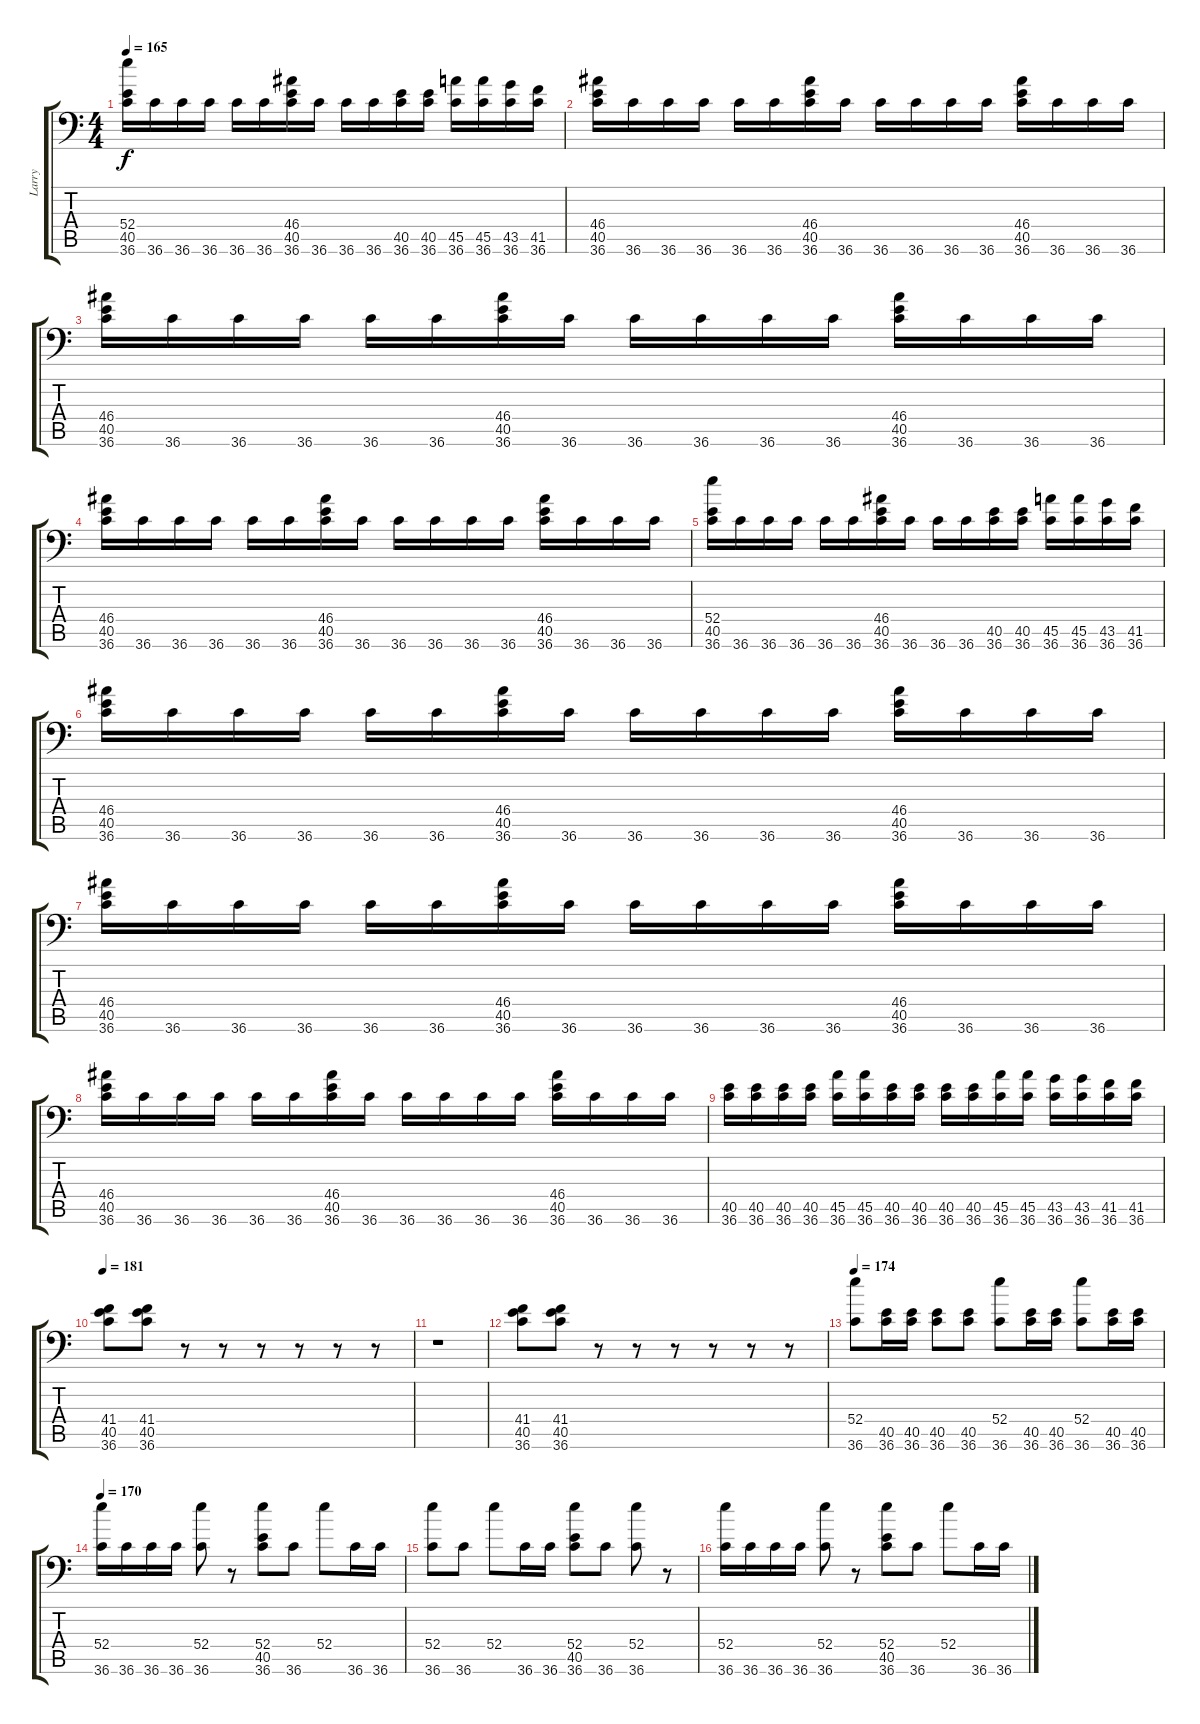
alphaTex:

\track ("Larry" "Larry") {instrument acousticgrandpiano}
\staff {score tabs}
\tuning (C-1 C-1 C-1 C-1 C-1 C-1) {hide}
\ts (4 4)
\tempo 165
\clef f4
\ks c
(52.4 40.5 36.6).16{dy f} 36.6.16 36.6.16 36.6.16 36.6.16 36.6.16 (46.4 40.5 36.6).16 36.6.16 36.6.16 36.6.16 (40.5 36.6).16 (40.5 36.6).16 (45.5 36.6).16 (45.5 36.6).16 (43.5 36.6).16 (41.5 36.6).16 |
(46.4 40.5 36.6).16 36.6.16 36.6.16 36.6.16 36.6.16 36.6.16 (46.4 40.5 36.6).16 36.6.16 36.6.16 36.6.16 36.6.16 36.6.16 (46.4 40.5 36.6).16 36.6.16 36.6.16 36.6.16 |
(46.4 40.5 36.6).16 36.6.16 36.6.16 36.6.16 36.6.16 36.6.16 (46.4 40.5 36.6).16 36.6.16 36.6.16 36.6.16 36.6.16 36.6.16 (46.4 40.5 36.6).16 36.6.16 36.6.16 36.6.16 |
(46.4 40.5 36.6).16 36.6.16 36.6.16 36.6.16 36.6.16 36.6.16 (46.4 40.5 36.6).16 36.6.16 36.6.16 36.6.16 36.6.16 36.6.16 (46.4 40.5 36.6).16 36.6.16 36.6.16 36.6.16 |
(52.4 40.5 36.6).16 36.6.16 36.6.16 36.6.16 36.6.16 36.6.16 (46.4 40.5 36.6).16 36.6.16 36.6.16 36.6.16 (40.5 36.6).16 (40.5 36.6).16 (45.5 36.6).16 (45.5 36.6).16 (43.5 36.6).16 (41.5 36.6).16 |
(46.4 40.5 36.6).16 36.6.16 36.6.16 36.6.16 36.6.16 36.6.16 (46.4 40.5 36.6).16 36.6.16 36.6.16 36.6.16 36.6.16 36.6.16 (46.4 40.5 36.6).16 36.6.16 36.6.16 36.6.16 |
(46.4 40.5 36.6).16 36.6.16 36.6.16 36.6.16 36.6.16 36.6.16 (46.4 40.5 36.6).16 36.6.16 36.6.16 36.6.16 36.6.16 36.6.16 (46.4 40.5 36.6).16 36.6.16 36.6.16 36.6.16 |
(46.4 40.5 36.6).16 36.6.16 36.6.16 36.6.16 36.6.16 36.6.16 (46.4 40.5 36.6).16 36.6.16 36.6.16 36.6.16 36.6.16 36.6.16 (46.4 40.5 36.6).16 36.6.16 36.6.16 36.6.16 |
(40.5 36.6).16 (40.5 36.6).16 (40.5 36.6).16 (40.5 36.6).16 (45.5 36.6).16 (45.5 36.6).16 (40.5 36.6).16 (40.5 36.6).16 (40.5 36.6).16 (40.5 36.6).16 (45.5 36.6).16 (45.5 36.6).16 (43.5 36.6).16 (43.5 36.6).16 (41.5 36.6).16 (41.5 36.6).16 |
\tempo 181
(41.4 40.5 36.6).8 (41.4 40.5 36.6).8 r.8 r.8 r.8 r.8 r.8 r.8 |
r.1 |
(41.4 40.5 36.6).8 (41.4 40.5 36.6).8 r.8 r.8 r.8 r.8 r.8 r.8 |
\tempo 174
(52.4 36.6).8 (40.5 36.6).16 (40.5 36.6).16 (40.5 36.6).8 (40.5 36.6).8 (52.4 36.6).8 (40.5 36.6).16 (40.5 36.6).16 (52.4 36.6).8 (40.5 36.6).16 (40.5 36.6).16 |
\tempo 170
(52.4 36.6).16 36.6.16 36.6.16 36.6.16 (52.4 36.6).8 r.8 (52.4 40.5 36.6).8 36.6.8 52.4.8 36.6.16 36.6.16 |
(52.4 36.6).8 36.6.8 52.4.8 36.6.16 36.6.16 (52.4 40.5 36.6).8 36.6.8 (52.4 36.6).8 r.8 |
(52.4 36.6).16 36.6.16 36.6.16 36.6.16 (52.4 36.6).8 r.8 (52.4 40.5 36.6).8 36.6.8 52.4.8 36.6.16 36.6.16
